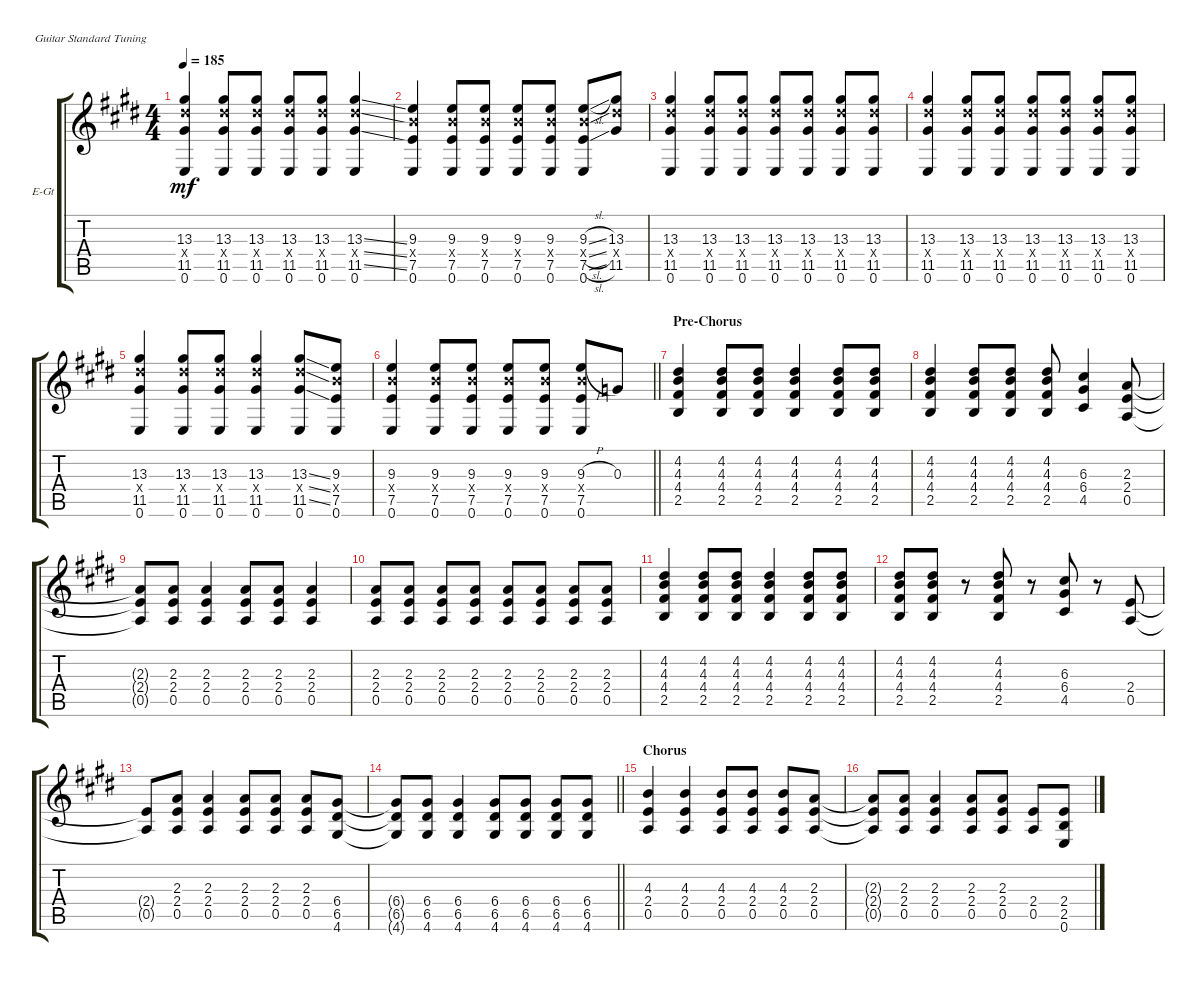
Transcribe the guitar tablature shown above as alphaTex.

\defaultSystemsLayout 4
\bracketExtendMode groupsimilarinstruments
\firstSystemTrackNameOrientation horizontal
\otherSystemsTrackNameOrientation horizontal
\track ("Guitar 2" "E-Gt") {instrument distortionguitar}
\staff {score tabs}
\tuning (E4 B3 G3 D3 A2 E2)
\ts (4 4)
\tempo 185
\clef g2
\scale
0.333333
\ks e
(0.6 11.5 13.4{x} 13.3).4{dy mf} (0.6 11.5 13.4{x} 13.3).8 (0.6 11.5 13.4{x} 13.3).8 (0.6 11.5 13.4{x} 13.3).8 (0.6 11.5 13.4{x} 13.3).8 (0.6 11.5{ss} 13.4{ss x} 13.3{ss}).4 |
\scale
0.333333 (0.6 7.5 9.4{x} 9.3).4 (0.6 7.5 9.4{x} 9.3).8 (0.6 7.5 9.4{x} 9.3).8 (0.6 7.5 9.4{x} 9.3).8 (0.6 7.5 9.4{x} 9.3).8 (0.6 7.5{sl} 9.4{sl x} 9.3{sl}).8 (11.5 13.4{x} 13.3).8 |
\scale
0.333333 (0.6 11.5 13.4{x} 13.3).4 (0.6 11.5 13.4{x} 13.3).8 (0.6 11.5 13.4{x} 13.3).8 (0.6 11.5 13.4{x} 13.3).8 (0.6 11.5 13.4{x} 13.3).8 (0.6 11.5 13.4{x} 13.3).8 (0.6 11.5 13.4{x} 13.3).8 |
\scale
0.333333 (0.6 11.5 13.4{x} 13.3).4 (0.6 11.5 13.4{x} 13.3).8 (0.6 11.5 13.4{x} 13.3).8 (0.6 11.5 13.4{x} 13.3).8 (0.6 11.5 13.4{x} 13.3).8 (0.6 11.5 13.4{x} 13.3).8 (0.6 11.5 13.4{x} 13.3).8 |
\scale
0.333333 (0.6 11.5 13.4{x} 13.3).4 (0.6 11.5 13.4{x} 13.3).8 (0.6 11.5 13.4{x} 13.3).8 (0.6 11.5 13.4{x} 13.3).4 (0.6 11.5{ss} 13.4{ss x} 13.3{ss}).8 (7.5 9.4{x} 9.3 0.6).8 |
\scale
0.333333
\barLineRight lightlight
(0.6 7.5 9.4{x} 9.3).4 (0.6 7.5 9.4{x} 9.3).8 (0.6 7.5 9.4{x} 9.3).8 (0.6 7.5 9.4{x} 9.3).8 (0.6 7.5 9.4{x} 9.3).8 (0.6 7.5 9.4{x} 9.3{h}).8 0.3.8 |
\section ("" "Pre-Chorus")
\scale
0.333333 (2.5 4.4 4.3 4.2).4 (2.5 4.4 4.3 4.2).8 (2.5 4.4 4.3 4.2).8 (2.5 4.4 4.3 4.2).4 (2.5 4.4 4.3 4.2).8 (2.5 4.4 4.3 4.2).8 |
\scale
0.333333 (2.5 4.4 4.3 4.2).4 (2.5 4.4 4.3 4.2).8 (2.5 4.4 4.3 4.2).8 (2.5 4.4 4.3 4.2).8 (4.5 6.4 6.3).4 (2.3 2.4 0.5).8 |
\scale
0.333333 (2.3{t} 2.4{t} 0.5{t}).8 (2.3 2.4 0.5).8 (2.3 2.4 0.5).4 (2.3 2.4 0.5).8 (2.3 2.4 0.5).8 (2.3 2.4 0.5).4 |
\scale
0.333333 (2.3 2.4 0.5).8 (2.3 2.4 0.5).8 (2.3 2.4 0.5).8 (2.3 2.4 0.5).8 (2.3 2.4 0.5).8 (2.3 2.4 0.5).8 (2.3 2.4 0.5).8 (2.3 2.4 0.5).8 |
\scale
0.333333 (2.5 4.4 4.3 4.2).4 (2.5 4.4 4.3 4.2).8 (2.5 4.4 4.3 4.2).8 (2.5 4.4 4.3 4.2).4 (2.5 4.4 4.3 4.2).8 (2.5 4.4 4.3 4.2).8 |
\scale
0.333333 (2.5 4.4 4.3 4.2).8 (2.5 4.4 4.3 4.2).8 r.8 (2.5 4.4 4.3 4.2).8 r.8 (4.5 6.4 6.3).8 r.8 (2.4 0.5).8 |
\scale
0.333333 (2.4{t} 0.5{t}).8 (2.3 2.4 0.5).8 (2.3 2.4 0.5).4 (2.3 2.4 0.5).8 (2.3 2.4 0.5).8 (2.3 2.4 0.5).8 (4.6 6.5 6.4).8 |
\scale
0.333333
\barLineRight lightlight
(6.4{t} 6.5{t} 4.6{t}).8 (6.4 6.5 4.6).8 (6.4 6.5 4.6).4 (6.4 6.5 4.6).8 (6.4 6.5 4.6).8 (6.4 6.5 4.6).8 (6.4 6.5 4.6).8 |
\section ("" "Chorus")
\scale
0.333333 (0.5 2.4 4.3).4 (0.5 2.4 4.3).4 (0.5 2.4 4.3).8 (0.5 2.4 4.3).8 (0.5 2.4 4.3).8 (0.5 2.4 2.3).8 |
\scale
0.333333 (0.5{t} 2.4{t} 2.3{t}).8 (0.5 2.4 2.3).8 (0.5 2.4 2.3).4 (0.5 2.4 2.3).8 (0.5 2.4 2.3).8 (0.5 2.4).8 (2.4 0.6 2.5).8
